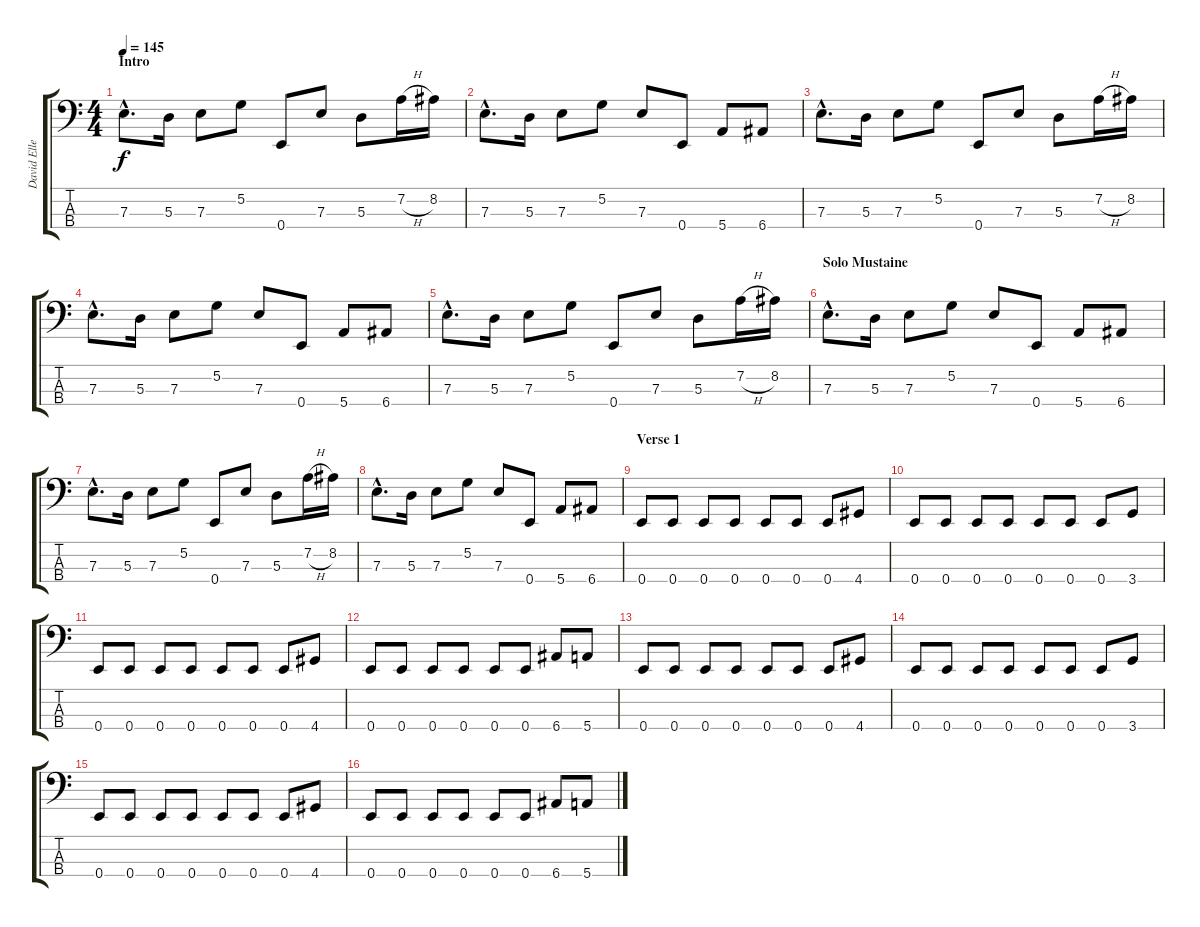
\track ("David Ellefson (Bass)" "David Elle") {instrument electricguitarjazz}
\staff {score tabs}
\tuning (G2 D2 A1 E1) {hide}
\ts (4 4)
\section ("" "Intro")
\tempo 145
\clef f4
\ks c
7.3{hac}.8{d dy f instrument electricguitarjazz} 5.3.16 7.3.8 5.2.8 0.4.8 7.3.8 5.3.8 7.2{h}.16 8.2.16 |
7.3{hac}.8{d} 5.3.16 7.3.8 5.2.8 7.3.8 0.4.8 5.4.8 6.4.8 |
7.3{hac}.8{d} 5.3.16 7.3.8 5.2.8 0.4.8 7.3.8 5.3.8 7.2{h}.16 8.2.16 |
7.3{hac}.8{d} 5.3.16 7.3.8 5.2.8 7.3.8 0.4.8 5.4.8 6.4.8 |
7.3{hac}.8{d} 5.3.16 7.3.8 5.2.8 0.4.8 7.3.8 5.3.8 7.2{h}.16 8.2.16 |
\section ("" "Solo Mustaine")
7.3{hac}.8{d} 5.3.16 7.3.8 5.2.8 7.3.8 0.4.8 5.4.8 6.4.8 |
7.3{hac}.8{d} 5.3.16 7.3.8 5.2.8 0.4.8 7.3.8 5.3.8 7.2{h}.16 8.2.16 |
7.3{hac}.8{d} 5.3.16 7.3.8 5.2.8 7.3.8 0.4.8 5.4.8 6.4.8 |
\section ("" "Verse 1")
0.4.8 0.4.8 0.4.8 0.4.8 0.4.8 0.4.8 0.4.8 4.4.8 |
0.4.8 0.4.8 0.4.8 0.4.8 0.4.8 0.4.8 0.4.8 3.4.8 |
0.4.8 0.4.8 0.4.8 0.4.8 0.4.8 0.4.8 0.4.8 4.4.8 |
0.4.8 0.4.8 0.4.8 0.4.8 0.4.8 0.4.8 6.4.8 5.4.8 |
0.4.8 0.4.8 0.4.8 0.4.8 0.4.8 0.4.8 0.4.8 4.4.8 |
0.4.8 0.4.8 0.4.8 0.4.8 0.4.8 0.4.8 0.4.8 3.4.8 |
0.4.8 0.4.8 0.4.8 0.4.8 0.4.8 0.4.8 0.4.8 4.4.8 |
0.4.8 0.4.8 0.4.8 0.4.8 0.4.8 0.4.8 6.4.8 5.4.8
